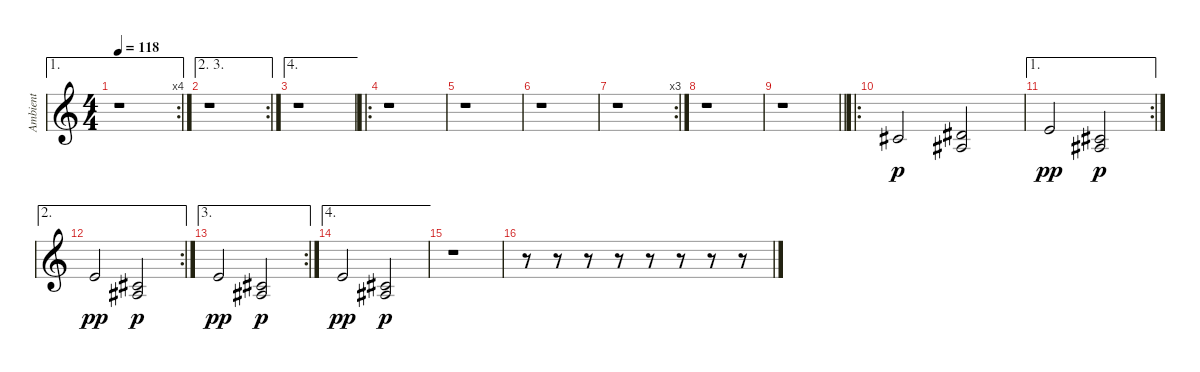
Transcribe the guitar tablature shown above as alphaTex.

\track ("Ambient" "Ambient") {instrument fx6goblins}
\staff {score}
\tuning (E4 B3 G3 D3 A2 E2) {hide}
\ae 1
\rc 4
\ts (4 4)
\tempo 118
\clef g2
\ks c
r.1{dy mf} |
\ae (2 3)
\rc 2
r.1 |
\ae 4
r.1 |
\ro
r.1 |
r.1 |
r.1 |
\rc 3
r.1 |
r.1 |
\barLineRight lightlight
r.1 |
\ro
6.3.2{dy p} (4.2 3.3).2 |
\ae 1
\rc 2
9.3.2{dy pp} (2.2 3.3).2{dy p} |
\ae 2
\rc 2
9.3.2{dy pp} (2.2 3.3).2{dy p} |
\ae 3
\rc 2
9.3.2{dy pp} (2.2 3.3).2{dy p} |
\ae 4
9.3.2{dy pp} (2.2 3.3).2{dy p} |
r.1 |
r.8 r.8 r.8 r.8 r.8 r.8 r.8 r.8
